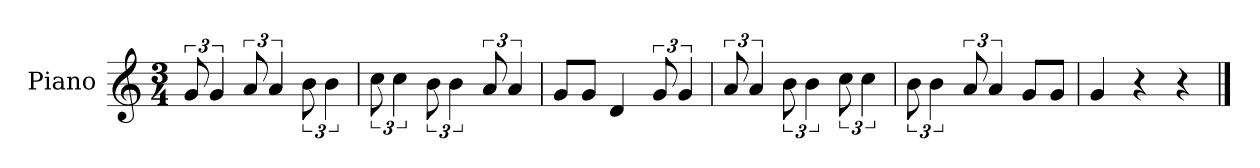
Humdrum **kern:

**kern
*part1
*staff1
*I"Piano
*I'P-no
*clefG2
*k[]
*M3/4
*MM99
=1
12g/
6g/
12a/
6a/
12b\
6b\
=2
12cc\
6cc\
12b\
6b\
12a/
6a/
=3
8g/L
8g/J
4d/
12g/
6g/
=4
12a/
6a/
12b\
6b\
12cc\
6cc\
=5
12b\
6b\
12a/
6a/
8g/L
8g/J
=6
4g/
4r
4r
==
*-
